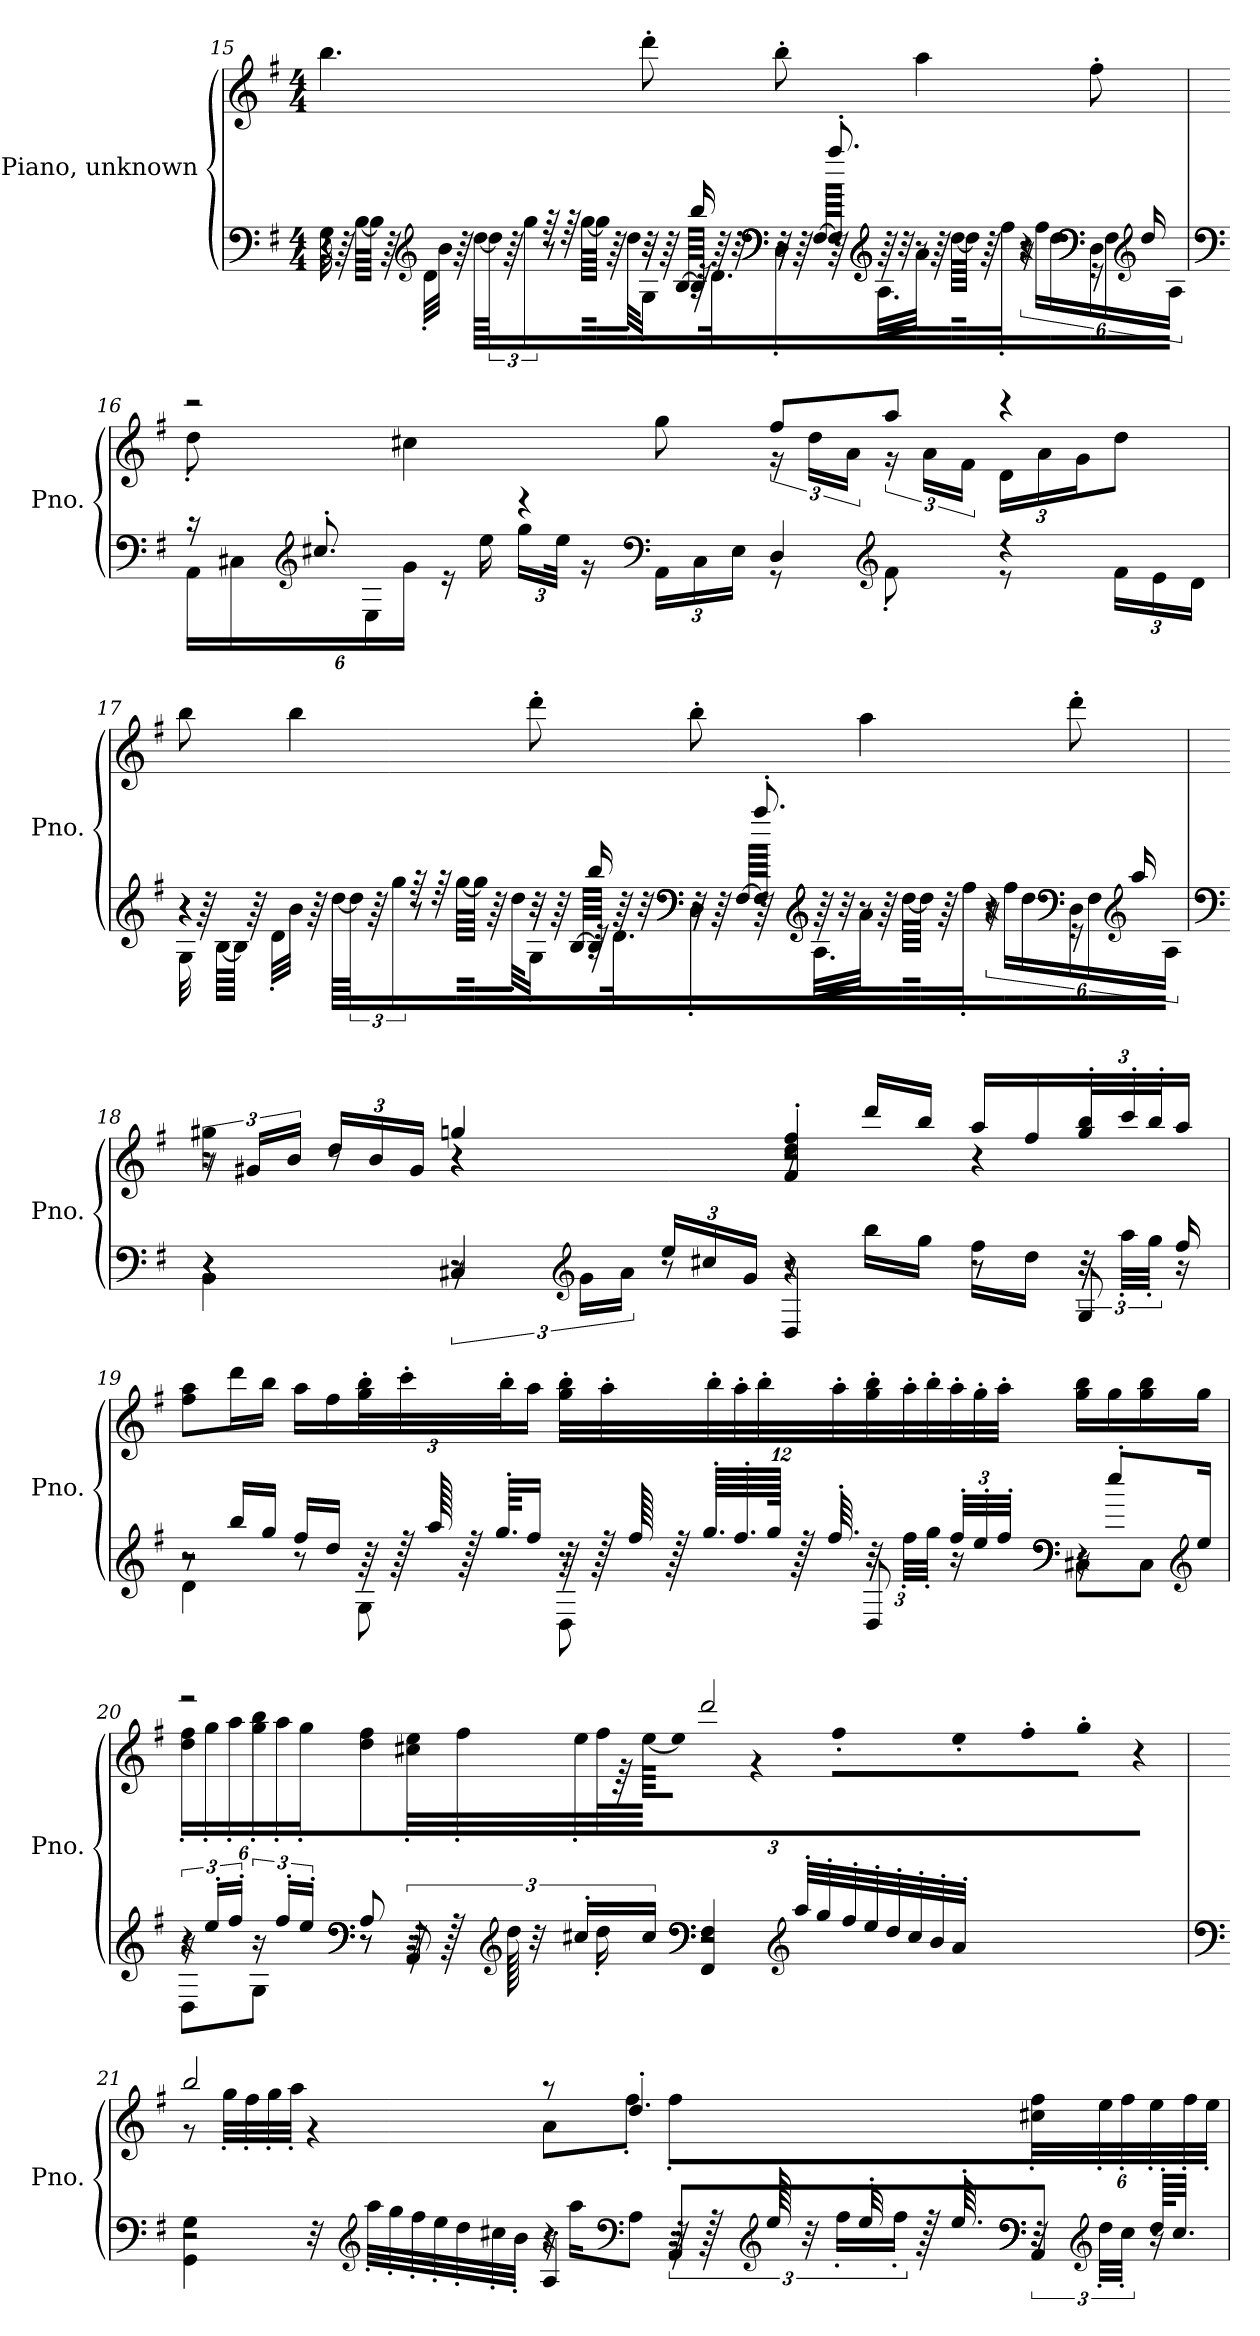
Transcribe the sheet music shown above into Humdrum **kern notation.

**kern	**kern
*part1	*part1
*staff2	*staff1
*I"Piano, unknown	*
*I'Pno.	*
!!LO:PB:g=z
*clefF4	*clefG2
*k[f#]	*k[f#]
*M4/4	*M4/4
=15	=15
*^	*
*	*^	*
4r	32G\	4r	4.bb\
.	64r	.	.
.	[64B\LLLL	.	.
.	64B\JJJJ]	.	.
.	64r	.	.
*clefG2	*	*	*
.	32d'\LLL	.	.
.	32b\JJJ	.	.
.	64r	.	.
.	[64dd\LLLL	.	.
.	96dd\JJJJ]	.	.
.	96r	.	.
.	24gg\	.	.
8r	32r	8r	.
.	64r	.	.
.	[64gg\LLLL	.	.
.	64gg\JJJJ]	.	.
.	64r	.	.
.	32dd'\KLL	.	.
16r	16G'\JJ	32r	8ddd'\
.	.	64r	.
.	.	[64B/LLLL	.
16bb/	64r	64B/JJJJ]	.
.	32.d\	64r	.
.	.	32r	.
*clefF4	*	*	*
16r	16D'\	32r	8bb'\
.	.	64r	.
.	.	[64F#/LLLL	.
8.aa'/	64r	64F#/JJJJ]	.
*clefG2	*	*	*
.	32.A\LLL	64r	.
.	.	32r	.
.	32a\JJJ	8r	4aa\
.	64r	.	.
.	[64dd\LLLL	.	.
.	64dd\JJJJ]	.	.
.	64r	.	.
.	32ff#'\	.	.
4r	24r	8r	.
.	24ff#\LL	.	.
.	24dd\	.	.
*clefF4	*	*	*
*	*Xbrackettup	*	*
.	24D\	16r	8ff#'\
.	24F#\	.	.
*clefG2	*	*	*
.	.	16dd/	.
.	24A\JJ	.	.
*v	*v	*v	*
!!LO:LB:g=z
=16	=16
*clefF4	*
*^	*^
16r	24AA\LL	2r	8dd'\
.	24C#X\	.	.
*clefG2	*	*	*
8.cc#X'/	.	.	.
.	24E\	.	.
*	*brackettup	*	*
.	24g\JJ	.	4cc#X\
.	24r	.	.
.	24ee\	.	.
*	*Xbrackettup	*	*
4r	24gg\LL	.	.
.	48ee\JJk	.	.
.	16r	.	.
*clefF4	*	*	*
.	24AA\LL	.	8gg\
.	24C#\	.	.
.	24E\JJ	.	.
4D/	8r	8ff#/L	24r
.	.	.	24dd\LL
.	.	.	24a\JJ
*clefG2	*	*	*
.	8f#'\	8aa/J	24r
.	.	.	24a\LL
.	.	.	24f#\JJ
*	*	*	*Xbrackettup
4r	8r	4r	24d\LL
.	.	.	24a\
.	.	.	24g\J
.	24f#\LL	.	8dd\J
.	24e\	.	.
.	24d\JJ	.	.
*	*	*v	*v
!!LO:LB:g=z
=17	=17	=17
*	*^	*
4r	32G\	4r	8bb\
.	64r	.	.
.	[64B\LLLL	.	.
.	64B\JJJJ]	.	.
.	64r	.	.
.	32d'\LLL	.	.
.	32b\JJJ	.	4bb\
.	64r	.	.
.	[64dd\LLLL	.	.
*	*brackettup	*	*
.	96dd\JJJJ]	.	.
.	96r	.	.
.	24gg\	.	.
8r	32r	8r	.
.	64r	.	.
.	[64gg\LLLL	.	.
.	64gg\JJJJ]	.	.
.	64r	.	.
.	32dd'\KLL	.	.
16r	16G'\JJ	32r	8ddd'\
.	.	64r	.
.	.	[64B/LLLL	.
16bb/	64r	64B/JJJJ]	.
.	32.d\	64r	.
.	.	32r	.
*clefF4	*	*	*
16r	16D'\	32r	8bb'\
.	.	64r	.
.	.	[64F#/LLLL	.
8.aa'/	64r	64F#/JJJJ]	.
*clefG2	*	*	*
.	32.A\LLL	64r	.
.	.	32r	.
.	32a\JJJ	8r	4aa\
.	64r	.	.
.	[64dd\LLLL	.	.
.	64dd\JJJJ]	.	.
.	64r	.	.
.	32ff#'\	.	.
4r	24r	8r	.
.	24ff#\LL	.	.
.	24dd\	.	.
*clefF4	*	*	*
*	*Xbrackettup	*	*
.	24D\	16r	8ddd'\
.	24F#\	.	.
*clefG2	*	*	*
.	.	16aa/	.
.	24A\JJ	.	.
!!LO:LB:g=z
=18	=18	=18	=18
*clefF4	*	*	*
*	*	*	*brackettup
*	*	*	*^
*	*	*	*	*^
4r	4BB\	4r	24r	4gg#X\	8r
.	.	.	24g#X/LL	.	.
.	.	.	24b/JJ	.	.
*	*	*	*	*	*Xbrackettup
.	.	.	8r	.	24dd/LL
.	.	.	.	.	24b/
.	.	.	.	.	24g#/JJ
*	*brackettup	*	*	*	*
8r	24r	4C#X/	4ggn/	4r	4r
*clefG2	*	*	*	*	*
.	24g\LL	.	.	.	.
.	24a\JJ	.	.	.	.
*Xbrackettup	*	*	*	*	*
24ee/LL	8r	.	.	.	.
24cc#X/	.	.	.	.	.
24g/JJ	.	.	.	.	.
4r	8r	4D/	8r	2r	4f#/' 4dd/' 4ff#/'
.	16bb\LL	.	16ddd/LL	.	.
.	16gg\JJ	.	16bb/JJ	.	.
8r	16ff#\LL	8r	16aa/LL	.	4r
.	16dd\JJ	.	16ff#/	.	.
*	*brackettup	*	*	*	*
16r	48r	8G/	48gg/' 48bb/'L	.	.
.	48aa'\LLL	.	48ccc'/	.	.
.	48gg'\JJJ	.	48bb'/J	.	.
16ff#/	16r	.	16aa/JJ	.	.
*	*	*	*v	*v	*v
!!LO:LB:g=z
=19	=19	=19	=19
8r	4d\	2r	8ff#\ 8aa\L
16bb/LL	.	.	16ddd\L
16gg/JJ	.	.	16bb\JJ
16ff#/LL	8r	.	16aa\LL
16dd/JJ	.	.	16ff#\
64r	8G\	.	48gg\' 48bb\'L
128r	.	.	.
.	.	.	48ccc'\
128aa/	.	.	.
128r	.	.	.
64.gg'/KKLL	.	.	.
.	.	.	48bb'\J
16ff#/JJ	.	.	16aa\JJ
64r	8D\	8r	48gg\' 48bb\'LLL
128r	.	.	.
.	.	.	48aa'\
128ff#/	.	.	.
128r	.	.	.
64.gg'/LLLL	.	.	.
.	.	.	48bb'\
64.ff#'/	.	.	48aa'\
.	.	.	48bb'\
128gg/JJJJk	.	.	.
128r	.	.	.
64.ff#'/	.	.	.
.	.	.	48aa'\
16r	48r	8D/	48gg\' 48bb\'
.	48ff#'\LLL	.	48aa'\
.	48gg'\JJJ	.	48bb'\
*Xbrackettup	*	*	*
48ff#'/LLL	16r	.	48aa'\
48ee'/	.	.	48gg'\
48ff#'/JJJ	.	.	48aa'\JJJ
*clefF4	*	*	*
16r	8C#X\L	4r	16gg\ 16bb\LL
8ee'/L	.	.	16gg\
.	8C#\J	.	16gg\ 16bb\
*clefG2	*	*	*
16ee/Jk	.	.	16gg\JJ
!!LO:LB:g=z
=20	=20	=20	=20
*brackettup	*	*	*
*	*	*	*^
24r	8D\L	4r	2r	24dd\' 24ff#\'LL
24ee'/LL	.	.	.	24gg'\
24ff#'/JJ	.	.	.	24aa'\
24r	8G\J	.	.	24gg\' 24bb\'
24ff#'/LL	.	.	.	24aa'\
24ee'/JJ	.	.	.	24gg'\J
*clefF4	*	*	*	*
8A/	8r	8r	.	8dd\ 8ff#\
24r	64r	8AA/	.	48cc#X\' 48ee\'LL
.	128r	.	.	.
.	.	.	.	48ff#'\
*clefG2	*	*	*	*
.	128dd\	.	.	.
.	32r	.	.	.
24cc#X'/LL	.	.	.	48ee'\
*	*	*	*	*brackettup
.	16dd'\	.	.	96ff#\JJJk
.	.	.	.	96r
24cc#/JJ	.	.	.	[96ee\KLLL
.	.	.	.	32ee\JJJ]
*clefF4	*	*	*	*
4FF#/ 4F#/	2r	2r	2ddd/	8r
.	.	.	.	32ff#'\LLL
.	.	.	.	32ee'\
.	.	.	.	32ff#'\
.	.	.	.	32gg'\JJJ
*clefG2	*	*	*	*
32aa'/LLL	.	.	.	4r
32gg'/	.	.	.	.
32ff#'/	.	.	.	.
32ee'/	.	.	.	.
32dd'/	.	.	.	.
32cc#'/	.	.	.	.
32b'/	.	.	.	.
32a'/JJJ	.	.	.	.
!!LO:PB:g=z	!!
=21	=21	=21	=21	=21
*clefF4	*	*	*	*
2r	4GG\ 4G\	2r	2bb/	8r
.	.	.	.	32gg'\LLL
.	.	.	.	32ff#'\
.	.	.	.	32gg'\
.	.	.	.	32aa'\JJJ
.	32r	.	.	4r
*clefG2	*	*	*	*
.	32aa'\LLL	.	.	.
.	32gg'\	.	.	.
.	32ff#'\	.	.	.
.	32ee'\	.	.	.
.	32dd'\	.	.	.
.	32cc#X'\	.	.	.
.	32b'\JJJ	.	.	.
4A'/	16r	4r	8r	8a\L
.	16aa\KL	.	.	.
*clefF4	*	*	*	*
.	8A\J	.	4.dd'/	8ff#'\J
64r	24r	8AA/L	.	8ff#'\L
128r	.	.	.	.
*clefG2	*	*	*	*
128ee/	.	.	.	.
32r	.	.	.	.
.	24ff#'\LL	.	.	.
32ee'/	.	.	.	.
.	24ff#'\JJ	.	.	.
128r	.	.	.	.
64.ee'/	.	.	.	.
*clefF4	*	*	*	*
*	*	*	*	*Xbrackettup
16r	48r	8AA/J	.	48cc#X\' 48ff#\'LL
*clefG2	*	*	*	*
.	48dd'\LLL	.	.	48ee'\
.	48cc#'\JJJ	.	.	48ff#'\
64dd'/KLLL	16r	.	.	48ee'\
32.cc#/JJJ	.	.	.	.
.	.	.	.	48ff#'\
.	.	.	.	48ee'\JJJ
*v	*v	*v	*	*
*	*v	*v
=	=
*-	*-
